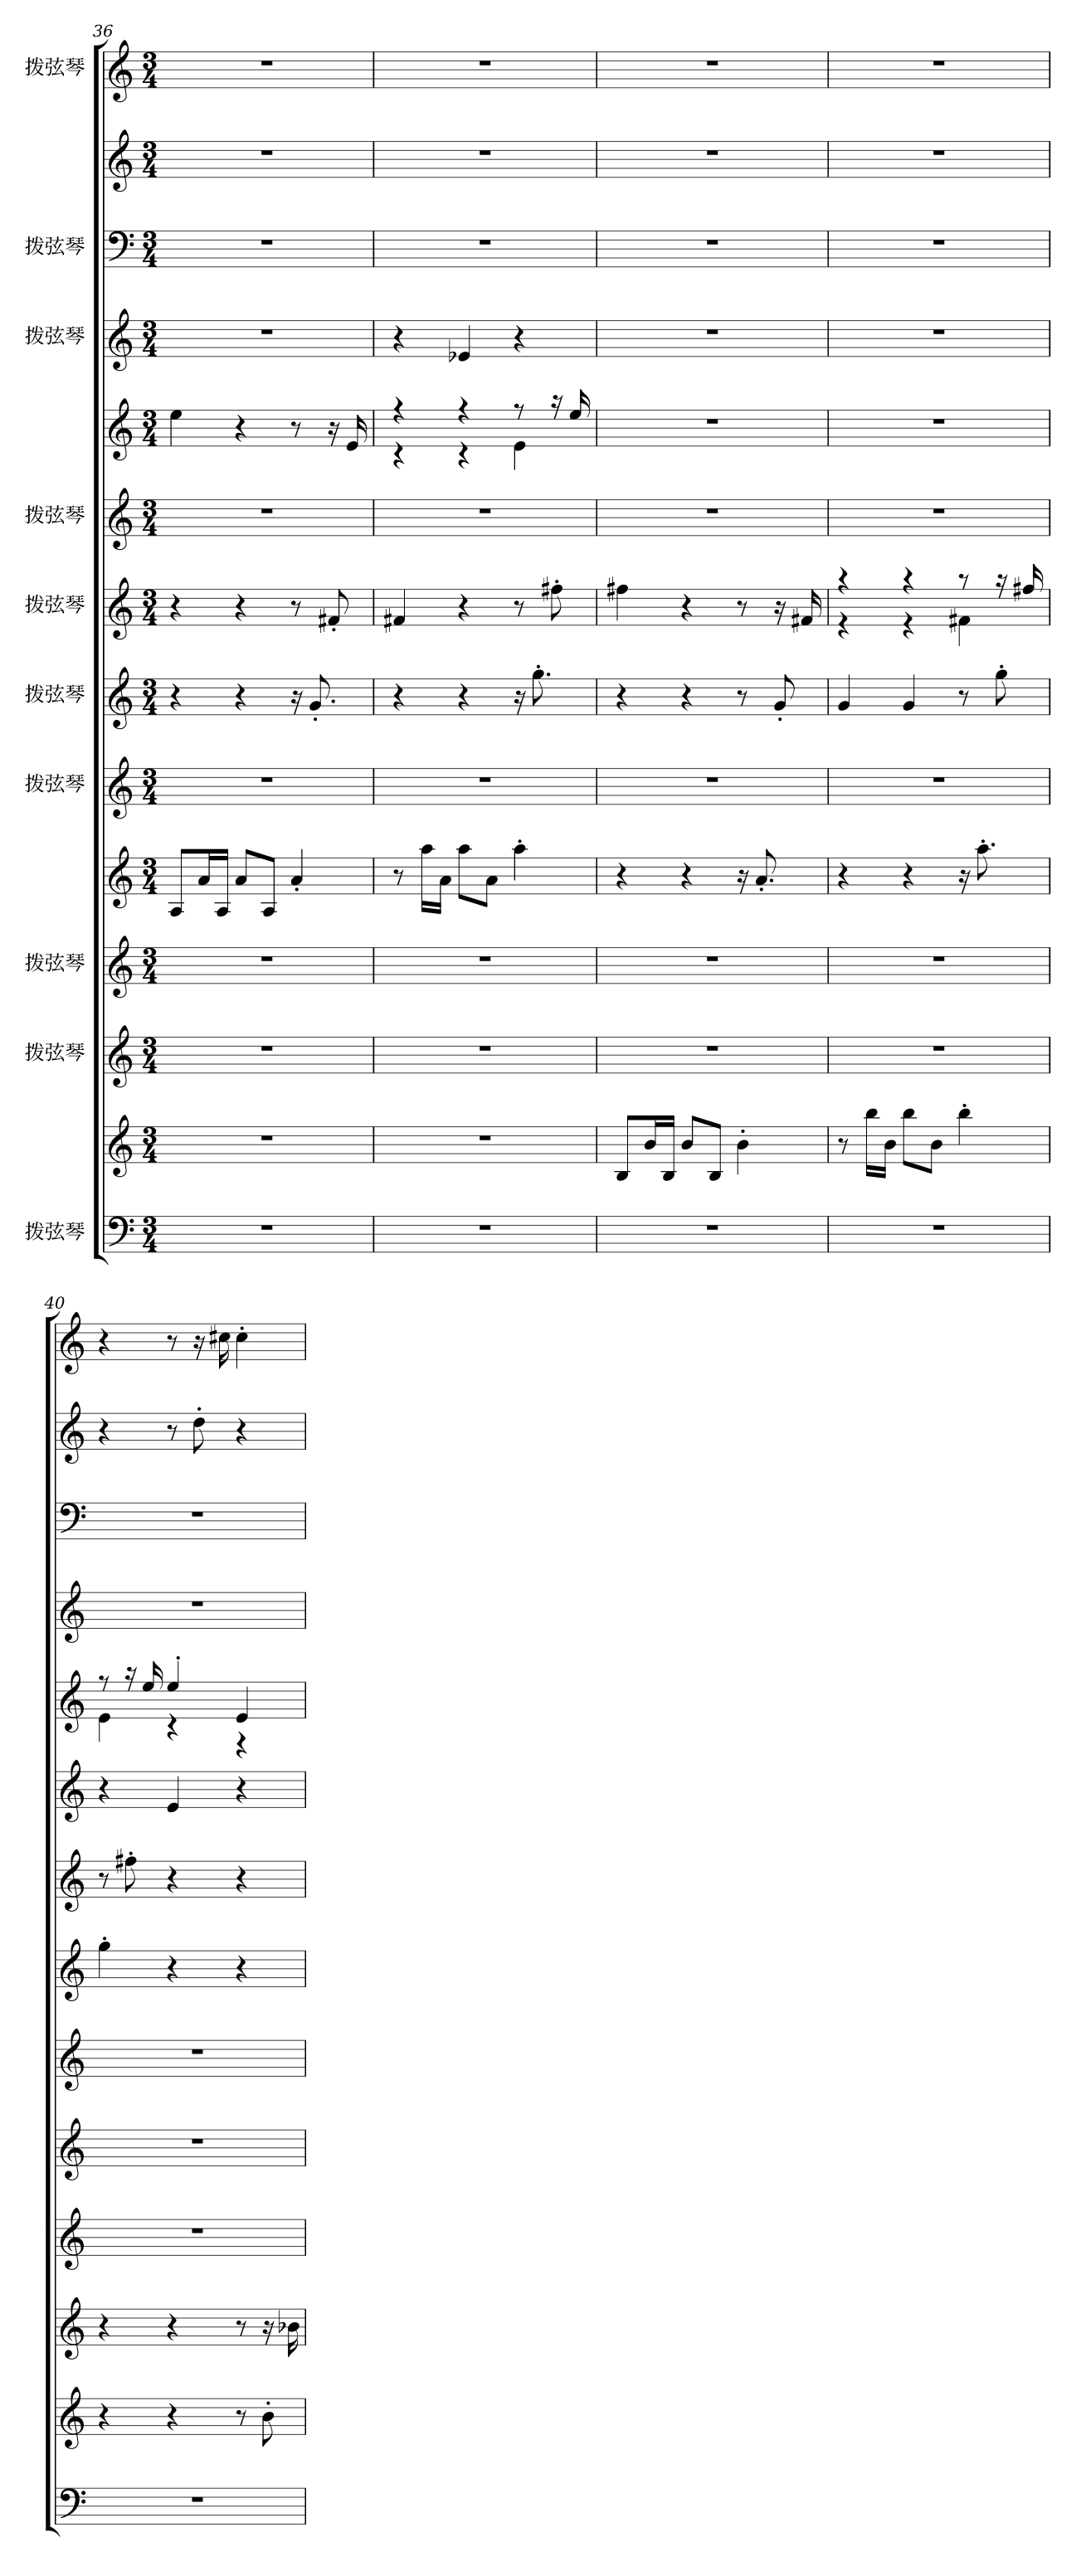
**kern	**kern	**kern	**kern	**kern	**kern	**kern	**kern	**kern	**kern	**kern	**kern	**kern	**kern
*part10	*part10	*part9	*part8	*part8	*part7	*part6	*part5	*part4	*part4	*part3	*part2	*part2	*part1
*staff14	*staff13	*staff12	*staff11	*staff10	*staff9	*staff8	*staff7	*staff6	*staff5	*staff4	*staff3	*staff2	*staff1
*I"拨弦琴	*	*I"拨弦琴	*I"拨弦琴	*	*I"拨弦琴	*I"拨弦琴	*I"拨弦琴	*I"拨弦琴	*	*I"拨弦琴	*I"拨弦琴	*	*I"拨弦琴
!!LO:PB:g=z
*clefF4	*clefG2	*clefG2	*clefG2	*clefG2	*clefG2	*clefG2	*clefG2	*clefG2	*clefG2	*clefG2	*clefF4	*clefG2	*clefG2
*k[]	*k[]	*k[]	*k[]	*k[]	*k[]	*k[]	*k[]	*k[]	*k[]	*k[]	*k[]	*k[]	*k[]
*M3/4	*M3/4	*M3/4	*M3/4	*M3/4	*M3/4	*M3/4	*M3/4	*M3/4	*M3/4	*M3/4	*M3/4	*M3/4	*M3/4
=36	=36	=36	=36	=36	=36	=36	=36	=36	=36	=36	=36	=36	=36
2.r	2.r	2.r	2.r	8A/L	2.r	4r	4r	2.r	4ee\	2.r	2.r	2.r	2.r
.	.	.	.	16a/L	.	.	.	.	.	.	.	.	.
.	.	.	.	16A/JJ	.	.	.	.	.	.	.	.	.
.	.	.	.	8a/L	.	4r	4r	.	4r	.	.	.	.
.	.	.	.	8A/J	.	.	.	.	.	.	.	.	.
.	.	.	.	4a'/	.	16r	8r	.	8r	.	.	.	.
.	.	.	.	.	.	8.g'/	.	.	.	.	.	.	.
.	.	.	.	.	.	.	8f#X'/	.	16r	.	.	.	.
.	.	.	.	.	.	.	.	.	16e/	.	.	.	.
=37	=37	=37	=37	=37	=37	=37	=37	=37	=37	=37	=37	=37	=37
*	*	*	*	*	*	*	*	*	*^	*	*	*	*
2.r	2.r	2.r	2.r	8r	2.r	4r	4f#X/	2.r	4r	4r	4r	2.r	2.r	2.r
.	.	.	.	16aa\LL	.	.	.	.	.	.	.	.	.	.
.	.	.	.	16a\JJ	.	.	.	.	.	.	.	.	.	.
.	.	.	.	8aa\L	.	4r	4r	.	4r	4r	4e-X/	.	.	.
.	.	.	.	8a\J	.	.	.	.	.	.	.	.	.	.
.	.	.	.	4aa'\	.	16r	8r	.	8r	4e\	4r	.	.	.
.	.	.	.	.	.	8.gg'\	.	.	.	.	.	.	.	.
.	.	.	.	.	.	.	8ff#X'\	.	16r	.	.	.	.	.
.	.	.	.	.	.	.	.	.	16ee/	.	.	.	.	.
*	*	*	*	*	*	*	*	*	*v	*v	*	*	*	*
=38	=38	=38	=38	=38	=38	=38	=38	=38	=38	=38	=38	=38	=38
2.r	8B/L	2.r	2.r	4r	2.r	4r	4ff#X\	2.r	2.r	2.r	2.r	2.r	2.r
.	16b/L	.	.	.	.	.	.	.	.	.	.	.	.
.	16B/JJ	.	.	.	.	.	.	.	.	.	.	.	.
.	8b/L	.	.	4r	.	4r	4r	.	.	.	.	.	.
.	8B/J	.	.	.	.	.	.	.	.	.	.	.	.
.	4b'\	.	.	16r	.	8r	8r	.	.	.	.	.	.
.	.	.	.	8.a'/	.	.	.	.	.	.	.	.	.
.	.	.	.	.	.	8g'/	16r	.	.	.	.	.	.
.	.	.	.	.	.	.	16f#X/	.	.	.	.	.	.
=39	=39	=39	=39	=39	=39	=39	=39	=39	=39	=39	=39	=39	=39
*	*	*	*	*	*	*	*^	*	*	*	*	*	*
2.r	8r	2.r	2.r	4r	2.r	4g/	4r	4r	2.r	2.r	2.r	2.r	2.r	2.r
.	16bb\LL	.	.	.	.	.	.	.	.	.	.	.	.	.
.	16b\JJ	.	.	.	.	.	.	.	.	.	.	.	.	.
.	8bb\L	.	.	4r	.	4g/	4r	4r	.	.	.	.	.	.
.	8b\J	.	.	.	.	.	.	.	.	.	.	.	.	.
.	4bb'\	.	.	16r	.	8r	8r	4f#X\	.	.	.	.	.	.
.	.	.	.	8.aa'\	.	.	.	.	.	.	.	.	.	.
.	.	.	.	.	.	8gg'\	16r	.	.	.	.	.	.	.
.	.	.	.	.	.	.	16ff#X/	.	.	.	.	.	.	.
*	*	*	*	*	*	*	*v	*v	*	*	*	*	*	*
!!LO:PB:g=z
=40	=40	=40	=40	=40	=40	=40	=40	=40	=40	=40	=40	=40	=40
*	*	*	*	*	*	*	*	*	*^	*	*	*	*
2.r	4r	4r	2.r	2.r	2.r	4gg'\	8r	4r	8r	4e\	2.r	2.r	4r	4r
.	.	.	.	.	.	.	8ff#X'\	.	16r	.	.	.	.	.
.	.	.	.	.	.	.	.	.	16ee/	.	.	.	.	.
.	4r	4r	.	.	.	4r	4r	4e/	4ee'/	4r	.	.	8r	8r
.	.	.	.	.	.	.	.	.	.	.	.	.	8dd'\	16r
.	.	.	.	.	.	.	.	.	.	.	.	.	.	16cc#X\
.	8r	8r	.	.	.	4r	4r	4r	4e/	4r	.	.	4r	4cc#'\
.	8b'\	16r	.	.	.	.	.	.	.	.	.	.	.	.
.	.	16b-X\	.	.	.	.	.	.	.	.	.	.	.	.
*	*	*	*	*	*	*	*	*	*v	*v	*	*	*	*
=	=	=	=	=	=	=	=	=	=	=	=	=	=
*-	*-	*-	*-	*-	*-	*-	*-	*-	*-	*-	*-	*-	*-
